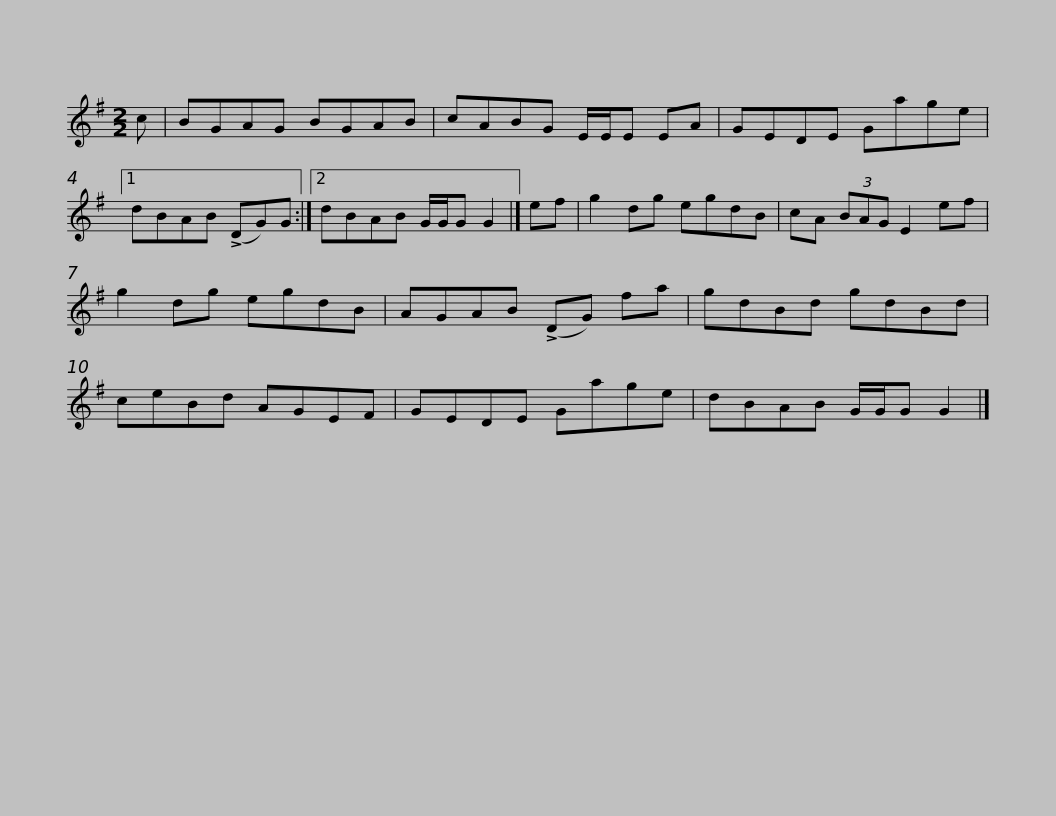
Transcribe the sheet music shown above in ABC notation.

X:1
L:1/8
M:2/2
I:linebreak $
K:G
V:1 treble
V:1
 c | BGAG BGAB | cABG E/E/E EA | GEDE Gage |1 dBAB (!>!DG)G :|2 %5
 dBAB G/G/G G2 |] ef |$ g2 dg egdB | cA (3BAG E2 ef | g2 dg egdB | %10
 AGAB (!>!DG) fa | gdBd gdBd | ceBd AGEF |$ GEDE Gage | dBAB G/G/G G2 |] %15
